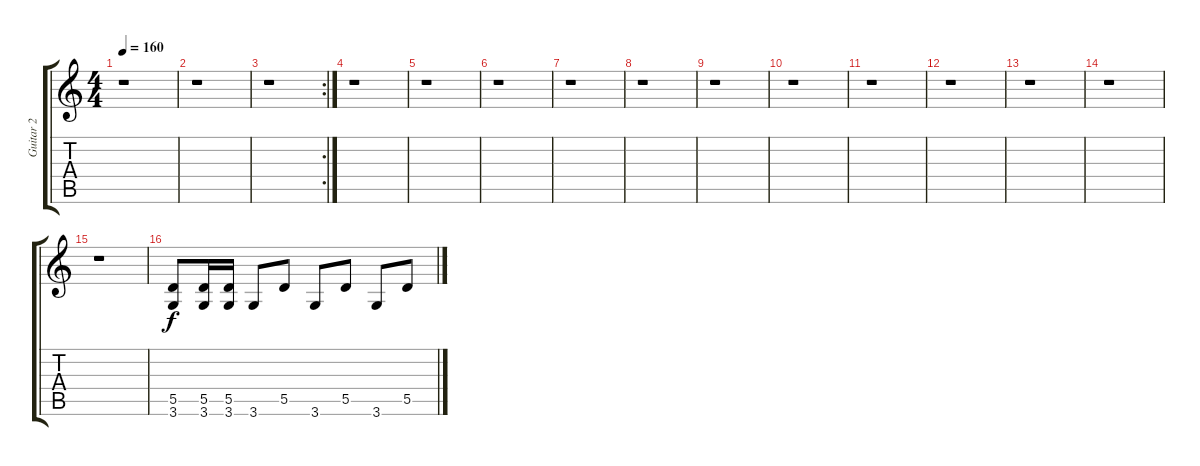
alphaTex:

\track ("Guitar 2" "Guitar 2") {instrument distortionguitar}
\staff {score tabs}
\tuning (F4 C4 G3 D3 A2 E2) {hide}
\ts (4 4)
\tempo 160
\clef g2
\ks c
r.1{dy f} |
r.1 |
\rc 2
r.1 |
r.1 |
r.1 |
r.1 |
r.1 |
r.1 |
r.1 |
r.1 |
r.1 |
r.1 |
r.1 |
r.1 |
r.1 |
(5.5 3.6).8 (5.5 3.6).16 (5.5 3.6).16 3.6.8 5.5.8 3.6.8 5.5.8 3.6.8 5.5.8
